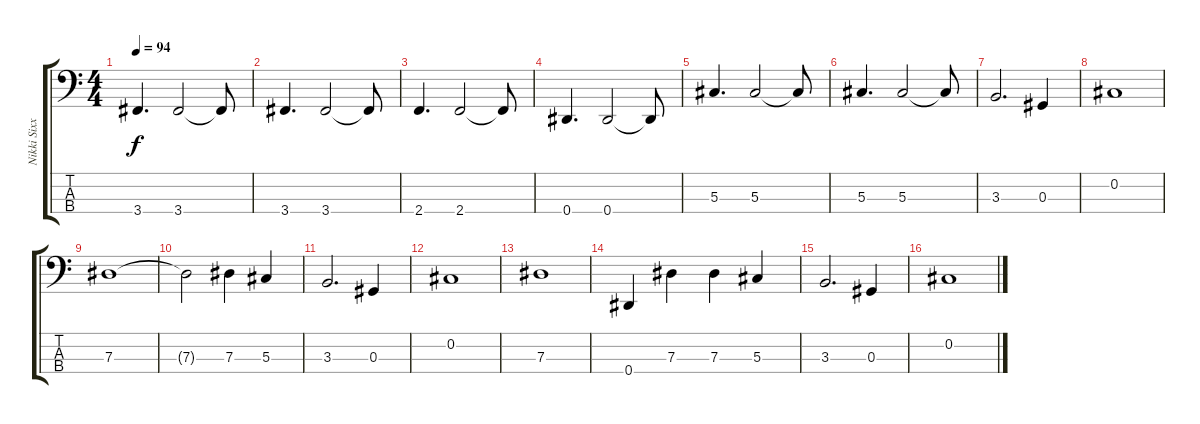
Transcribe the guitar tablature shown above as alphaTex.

\track ("Nikki Sixx" "Nikki Sixx") {instrument electricbassfinger}
\staff {score tabs}
\tuning (Gb2 Db2 Ab1 Eb1) {hide}
\ts (4 4)
\tempo 94
\clef f4
\ks c
3.4.4{d dy f} 3.4.2 3.4{t}.8 |
3.4.4{d} 3.4.2 3.4{t}.8 |
2.4.4{d} 2.4.2 2.4{t}.8 |
0.4.4{d} 0.4.2 0.4{t}.8 |
5.3.4{d} 5.3.2 5.3{t}.8 |
5.3.4{d} 5.3.2 5.3{t}.8 |
3.3.2{d} 0.3.4 |
0.2.1 |
7.3.1 |
7.3{t}.2 7.3.4 5.3.4 |
3.3.2{d} 0.3.4 |
0.2.1 |
7.3.1 |
0.4.4 7.3.4 7.3.4 5.3.4 |
3.3.2{d} 0.3.4 |
0.2.1
